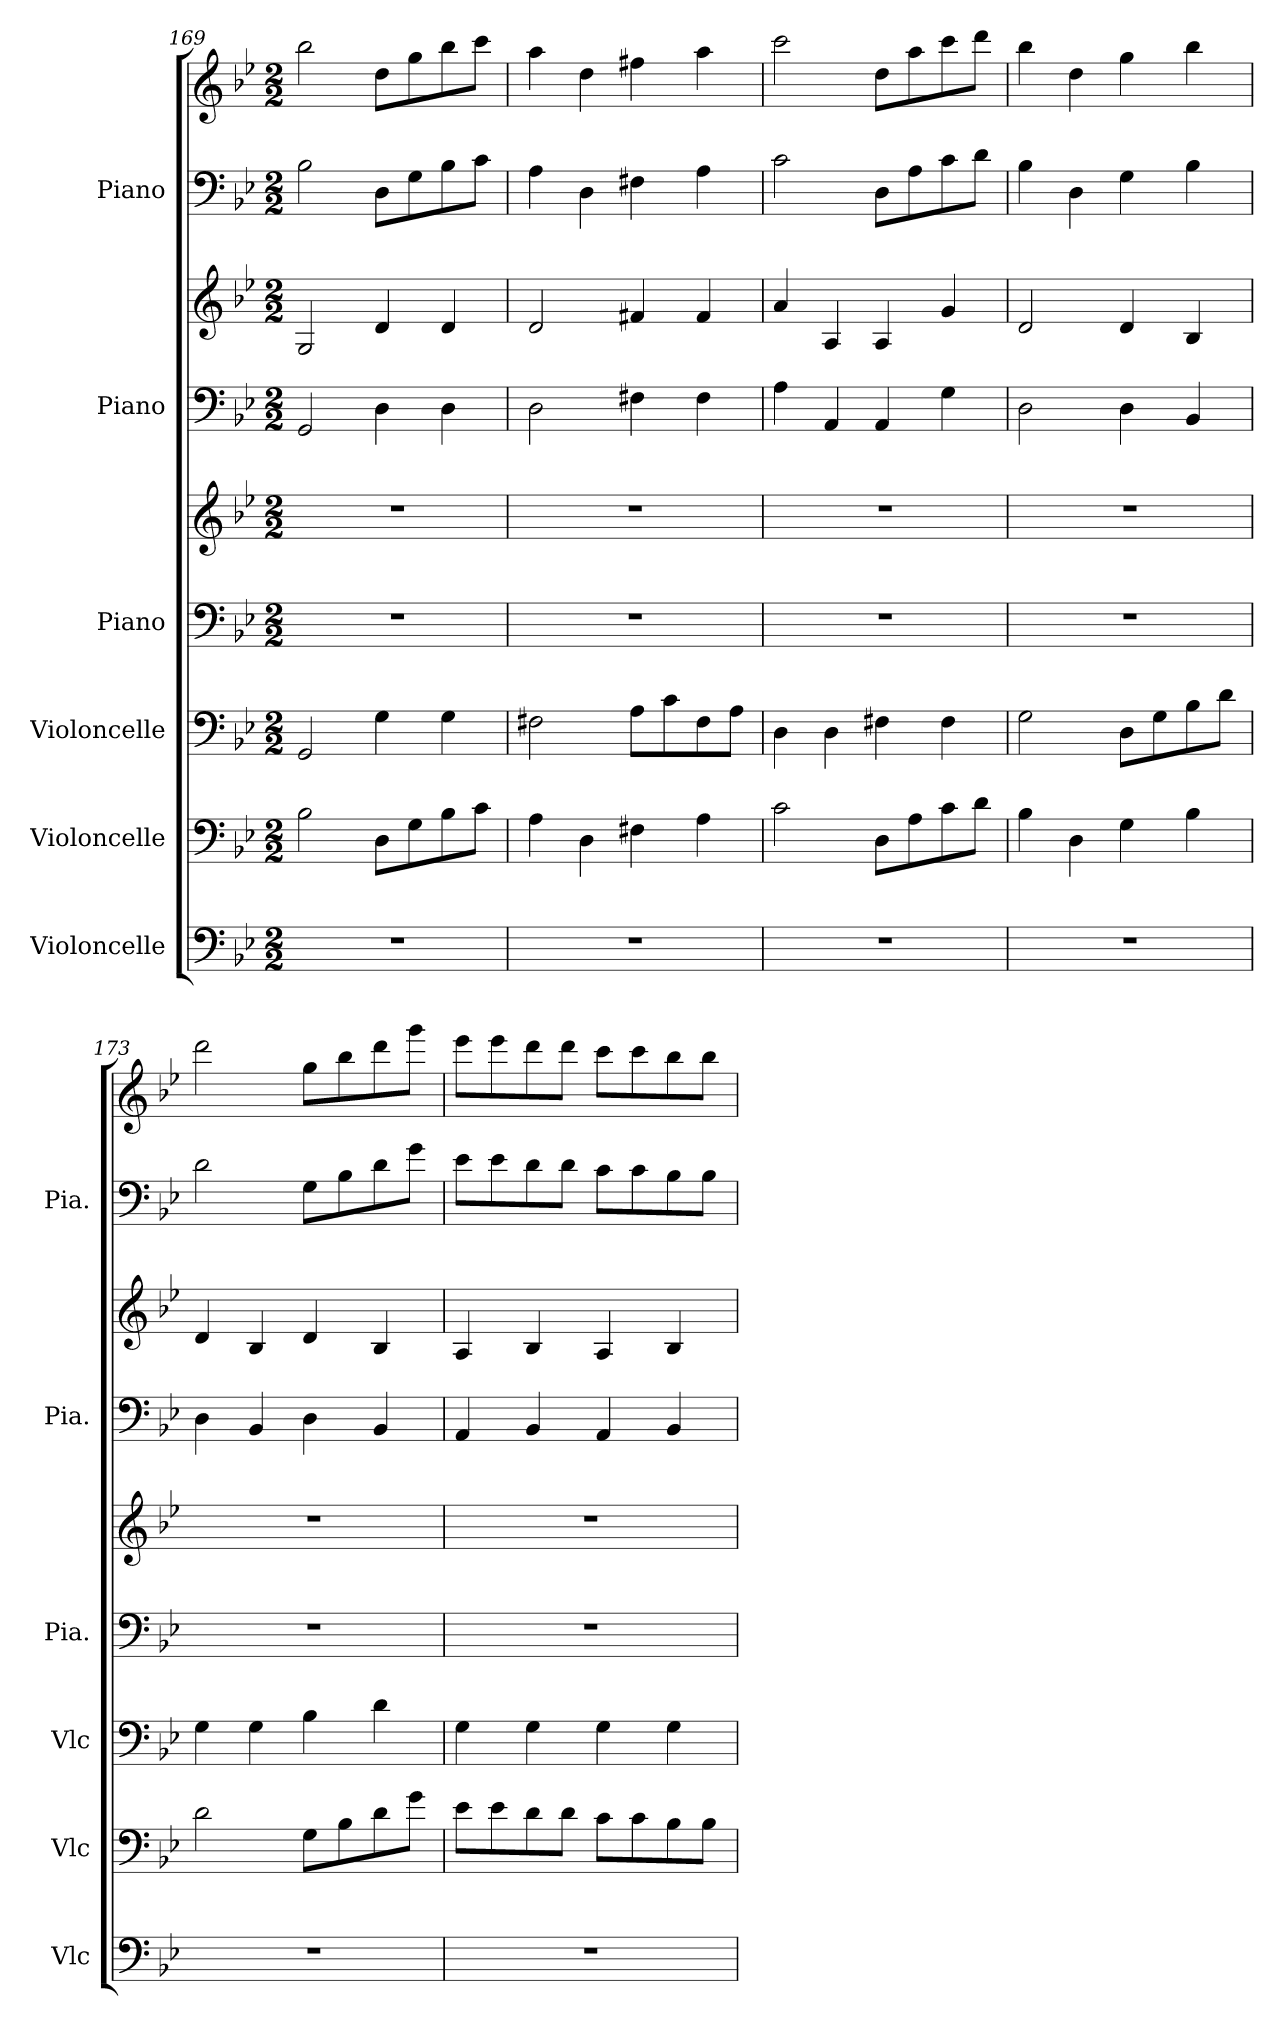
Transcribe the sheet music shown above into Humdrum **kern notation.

**kern	**kern	**kern	**kern	**kern	**kern	**kern	**kern	**kern
*part6	*part5	*part4	*part3	*part3	*part2	*part2	*part1	*part1
*staff9	*staff8	*staff7	*staff6	*staff5	*staff4	*staff3	*staff2	*staff1
*I"Violoncelle	*I"Violoncelle	*I"Violoncelle	*I"Piano	*	*I"Piano	*	*I"Piano	*
*I'Vlc	*I'Vlc	*I'Vlc	*I'Pia.	*	*I'Pia.	*	*I'Pia.	*
*clefF4	*clefF4	*clefF4	*clefF4	*clefG2	*clefF4	*clefG2	*clefF4	*clefG2
*k[b-e-]	*k[b-e-]	*k[b-e-]	*k[b-e-]	*k[b-e-]	*k[b-e-]	*k[b-e-]	*k[b-e-]	*k[b-e-]
*M2/2	*M2/2	*M2/2	*M2/2	*M2/2	*M2/2	*M2/2	*M2/2	*M2/2
=169	=169	=169	=169	=169	=169	=169	=169	=169
1r	2B-\	2GG/	1r	1r	2GG/	2G/	2B-\	2bb-\
.	8D\L	4G\	.	.	4D\	4d/	8D\L	8dd\L
.	8G\	.	.	.	.	.	8G\	8gg\
.	8B-\	4G\	.	.	4D\	4d/	8B-\	8bb-\
.	8c\J	.	.	.	.	.	8c\J	8ccc\J
=170	=170	=170	=170	=170	=170	=170	=170	=170
1r	4A\	2F#X\	1r	1r	2D\	2d/	4A\	4aa\
.	4D\	.	.	.	.	.	4D\	4dd\
.	4F#X\	8A\L	.	.	4F#X\	4f#X/	4F#X\	4ff#X\
.	.	8c\	.	.	.	.	.	.
.	4A\	8F#\	.	.	4F#\	4f#/	4A\	4aa\
.	.	8A\J	.	.	.	.	.	.
!!LO:PB:g=z
=171	=171	=171	=171	=171	=171	=171	=171	=171
1r	2c\	4D\	1r	1r	4A\	4a/	2c\	2ccc\
.	.	4D\	.	.	4AA/	4A/	.	.
.	8D\L	4F#X\	.	.	4AA/	4A/	8D\L	8dd\L
.	8A\	.	.	.	.	.	8A\	8aa\
.	8c\	4F#\	.	.	4G\	4g/	8c\	8ccc\
.	8d\J	.	.	.	.	.	8d\J	8ddd\J
=172	=172	=172	=172	=172	=172	=172	=172	=172
1r	4B-\	2G\	1r	1r	2D\	2d/	4B-\	4bb-\
.	4D\	.	.	.	.	.	4D\	4dd\
.	4G\	8D\L	.	.	4D\	4d/	4G\	4gg\
.	.	8G\	.	.	.	.	.	.
.	4B-\	8B-\	.	.	4BB-/	4B-/	4B-\	4bb-\
.	.	8d\J	.	.	.	.	.	.
=173	=173	=173	=173	=173	=173	=173	=173	=173
1r	2d\	4G\	1r	1r	4D\	4d/	2d\	2ddd\
.	.	4G\	.	.	4BB-/	4B-/	.	.
.	8G\L	4B-\	.	.	4D\	4d/	8G\L	8gg\L
.	8B-\	.	.	.	.	.	8B-\	8bb-\
.	8d\	4d\	.	.	4BB-/	4B-/	8d\	8ddd\
.	8g\J	.	.	.	.	.	8g\J	8ggg\J
=174	=174	=174	=174	=174	=174	=174	=174	=174
1r	8e-\L	4G\	1r	1r	4AA/	4A/	8e-\L	8eee-\L
.	8e-\	.	.	.	.	.	8e-\	8eee-\
.	8d\	4G\	.	.	4BB-/	4B-/	8d\	8ddd\
.	8d\J	.	.	.	.	.	8d\J	8ddd\J
.	8c\L	4G\	.	.	4AA/	4A/	8c\L	8ccc\L
.	8c\	.	.	.	.	.	8c\	8ccc\
.	8B-\	4G\	.	.	4BB-/	4B-/	8B-\	8bb-\
.	8B-\J	.	.	.	.	.	8B-\J	8bb-\J
=	=	=	=	=	=	=	=	=
*-	*-	*-	*-	*-	*-	*-	*-	*-
